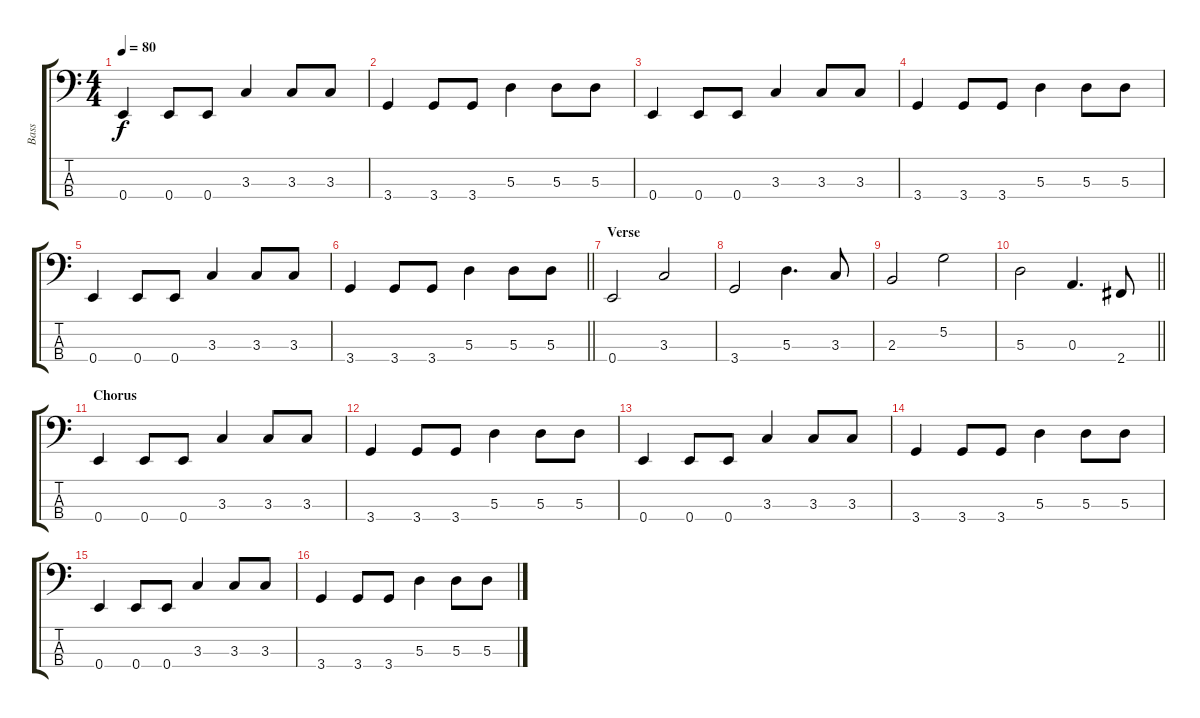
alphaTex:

\track ("Bass" "Bass") {instrument acousticbass}
\staff {score tabs}
\tuning (G2 D2 A1 E1) {hide}
\ts (4 4)
\tempo 80
\clef f4
\ks c
0.4.4{dy f} 0.4.8 0.4.8 3.3.4 3.3.8 3.3.8 |
3.4.4 3.4.8 3.4.8 5.3.4 5.3.8 5.3.8 |
0.4.4 0.4.8 0.4.8 3.3.4 3.3.8 3.3.8 |
3.4.4 3.4.8 3.4.8 5.3.4 5.3.8 5.3.8 |
0.4.4 0.4.8 0.4.8 3.3.4 3.3.8 3.3.8 |
\barLineRight lightlight
3.4.4 3.4.8 3.4.8 5.3.4 5.3.8 5.3.8 |
\section ("" "Verse")
0.4.2 3.3.2 |
3.4.2 5.3.4{d} 3.3.8 |
2.3.2 5.2.2 |
\barLineRight lightlight
5.3.2 0.3.4{d} 2.4.8 |
\section ("" "Chorus")
0.4.4 0.4.8 0.4.8 3.3.4 3.3.8 3.3.8 |
3.4.4 3.4.8 3.4.8 5.3.4 5.3.8 5.3.8 |
0.4.4 0.4.8 0.4.8 3.3.4 3.3.8 3.3.8 |
3.4.4 3.4.8 3.4.8 5.3.4 5.3.8 5.3.8 |
0.4.4 0.4.8 0.4.8 3.3.4 3.3.8 3.3.8 |
3.4.4 3.4.8 3.4.8 5.3.4 5.3.8 5.3.8
